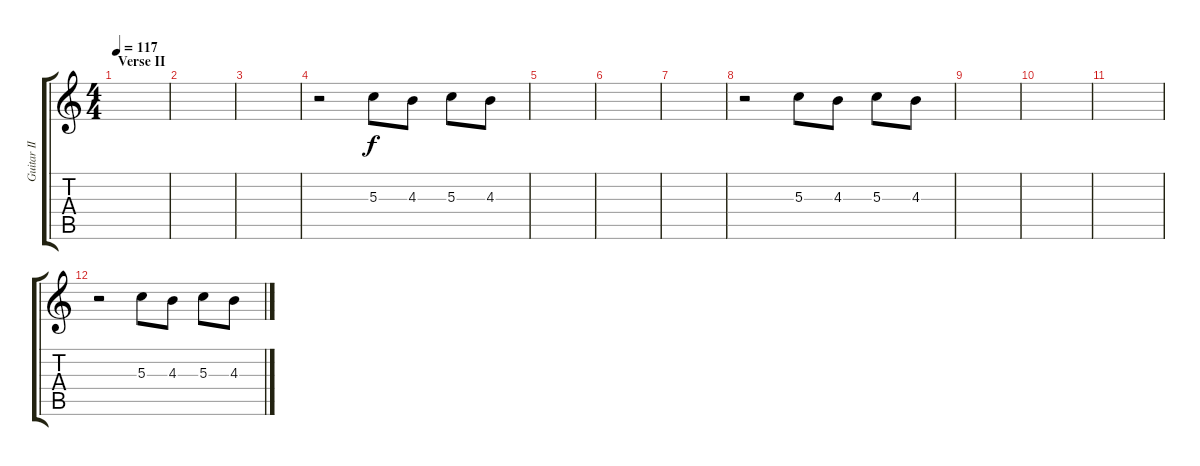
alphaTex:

\track ("Guitar II" "Guitar II") {instrument distortionguitar}
\staff {score tabs}
\tuning (E4 B3 G3 D3 A2 E2) {hide}
\ts (4 4)
\section ("" "Verse II")
\tempo 117
\clef g2
\ks c
|
|
|
r.2 5.3.8 4.3.8 5.3.8 4.3.8 |
|
|
|
r.2 5.3.8 4.3.8 5.3.8 4.3.8 |
|
|
|
r.2 5.3.8 4.3.8 5.3.8 4.3.8
